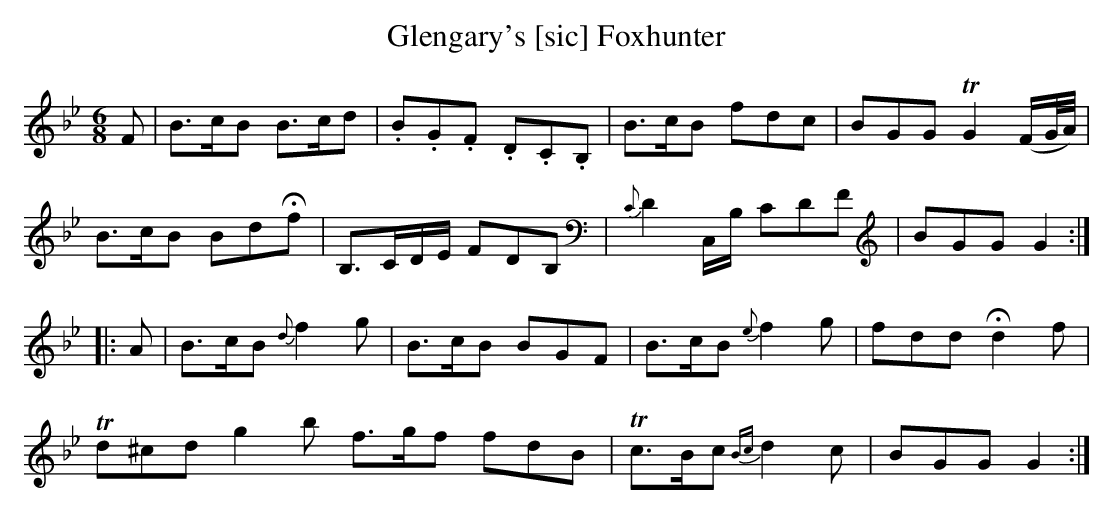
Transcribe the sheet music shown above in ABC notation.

X:1
T:Glengary's [sic] Foxhunter
M:6/8
L:1/8
K:Bb
F|B>cB B>cd|.B.G.F .D.C.B,|B>cB fdc|BGG TG2 (F/G/4A/4)|
B>cB Bd!fermata!f|B,>CD/E/ FDB,|{C}D2 C,/B,/ CDF|BGG G2:|
|:A|B>cB {d}f2g|B>cB BGF|B>cB {e}f2g|fdd !fermata!d2f|
Td^cd g2b f>gf fdB|Tc>Bc {Bc}d2c|BGG G2:|
